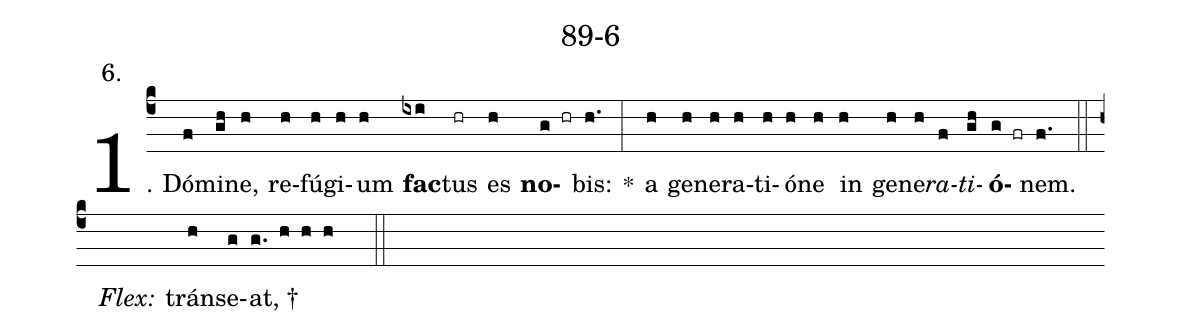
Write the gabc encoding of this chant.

name: 89-6;
annotation: 6.;
%%
(c4)1. Dó(f)mi(gh)ne,(h) re(h)fú(h)gi(h)um(h) <b>fac</b>(ixi)tus(hr) es(h) <b>no</b>(g hr)bis:(h.) *(:) a(h) ge(h)ne(h)ra(h)ti(h)ó(h)ne(h) in(h) ge(h)ne(h)<i>ra</i>(f)<i>ti</i>(gh)<b>ó</b>(g fr)nem.(f.) (::)
<i>Flex:</i>()  tráns(h)e(g)at, †(g. h h h  ::)
